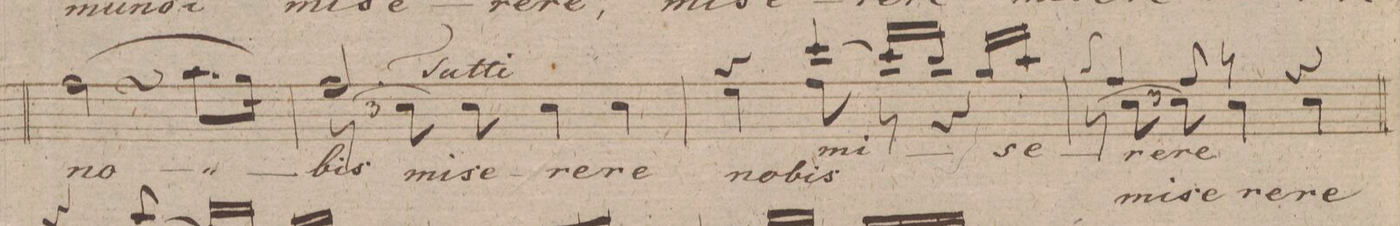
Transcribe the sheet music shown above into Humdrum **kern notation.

**kern	**text	**text	**dynam
*I"Alto.	*	*	*
*clefC3	*	*	*
*k[f#]	*	*	*
*met(c)	*	*	*
*M3/4	*	*	*
(>2gS\	no-	.	.
8.b\L	.	.	.
16a\Jk)	.	.	.
=110	=110	=110	=110
*^	*	*	*
2g/	12rBB	-bis,	.	.
.	12d\	.	mi-	.
.	12d\	.	-se-	.
.	4d\	.	-re-	.
4ryy	4d\	.	-re	.
=111	=111	=111	=111	=111
4rcc	4f#\	.	no-	.
[4dd/	8g\	mi-	-bis	.
.	8rG	.	.	.
16dd/LL]	4rG	.	.	.
16cc/JJ	.	.	.	.
16a/LL	.	-se-	.	.
16b/JJ	.	.	.	.
=112	=112	=112	=112	=112
4g/	12rD	-re-	.	.
.	12d\	.	mi-	.
.	12d\	.	-se-	.
8g/	4d\	-re	-re-	.
8rb	.	.	.	.
4rb	4d\	.	-re	.
=113	=113	=113	=113	=113
*-	*-	*-	*-	*-
